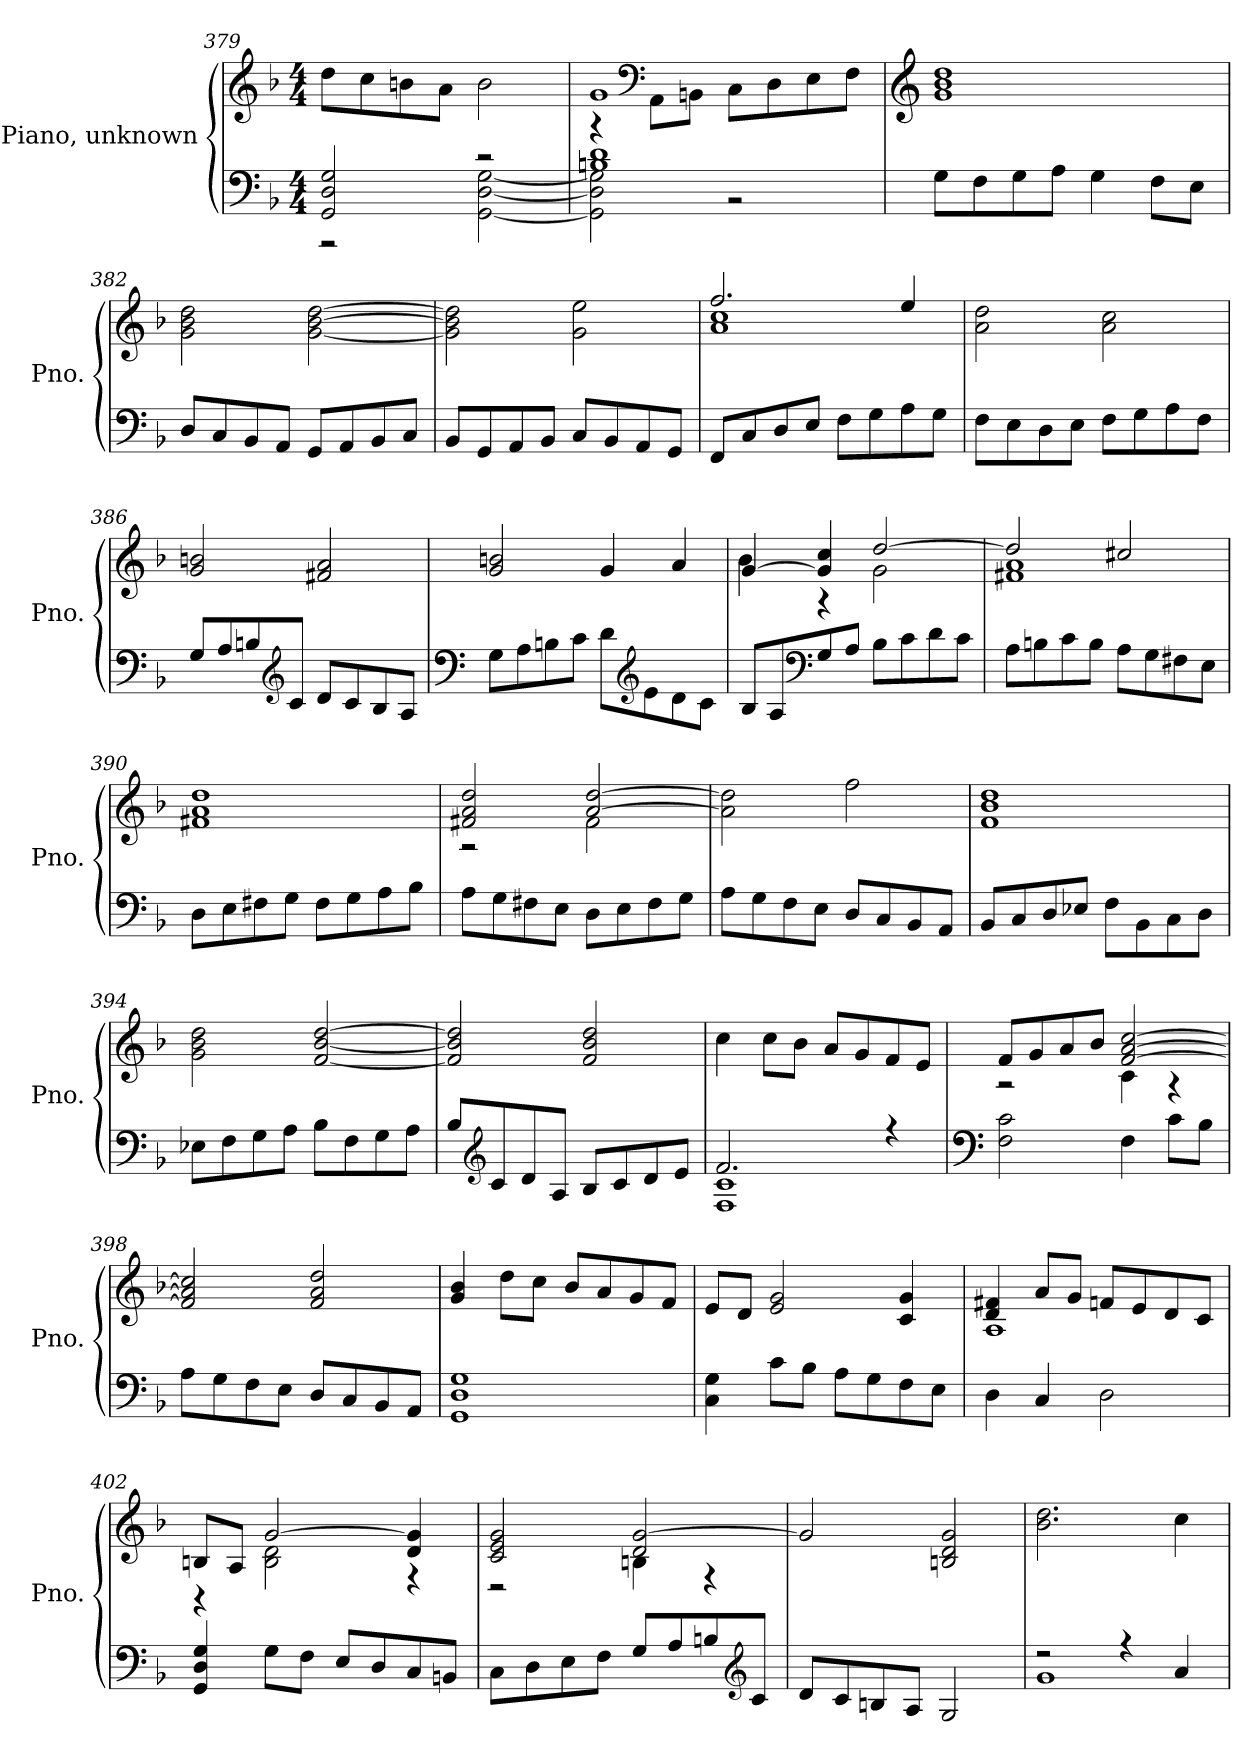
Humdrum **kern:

**kern	**kern
*part1	*part1
*staff2	*staff1
*I"Piano, unknown	*
*I'Pno.	*
*clefF4	*clefG2
*k[b-]	*k[b-]
*M4/4	*M4/4
=379	=379
*^	*
2GG/ 2D/ 2G/	2r	8dd\L
.	.	8cc\
.	.	8bn\
.	.	8a\J
2r	[2GG\ [2D\ [2G\	2b\
!!LO:PB:g=z
=380	=380	=380
*	*	*^
1Bn 1d	2GG\] 2D\] 2G\]	1g	4r
*	*	*clefF4	*
.	.	.	8AA\L
.	.	.	8BBn\J
.	2r	.	8C\L
.	.	.	8D\
.	.	.	8E\
.	.	.	8F\J
*v	*v	*	*
*	*v	*v
=381	=381
*	*clefG2
8G\L	1g 1b- 1dd
8F\	.
8G\	.
8A\J	.
4G\	.
8F\L	.
8E\J	.
=382	=382
8D/L	2g\ 2b-\ 2dd\
8C/	.
8BB-/	.
8AA/J	.
8GG/L	[2g\ [2b-\ [2dd\
8AA/	.
8BB-/	.
8C/J	.
=383	=383
8BB-/L	2g\] 2b-\] 2dd\]
8GG/	.
8AA/	.
8BB-/J	.
8C/L	2g\ 2ee\
8BB-/	.
8AA/	.
8GG/J	.
=384	=384
*	*^
8FF/L	2.ff/	1a 1cc
8C/	.	.
8D/	.	.
8E/J	.	.
8F\L	.	.
8G\	.	.
8A\	4ee/	.
8G\J	.	.
*	*v	*v
!!LO:LB:g=z
=385	=385
8F\L	2a\ 2dd\
8E\	.
8D\	.
8E\J	.
8F\L	2a\ 2cc\
8G\	.
8A\	.
8F\J	.
=386	=386
8G/L	2g/ 2bn/
8A/	.
8Bn/	.
*clefG2	*
8c/J	.
8d/L	2f#X/ 2a/
8c/	.
8B/	.
8A/J	.
=387	=387
*clefF4	*
8G\L	2g/ 2bn/
8A\	.
8Bn\	.
8c\J	.
8d\L	4g/
*clefG2	*
8e\	.
8d\	4a/
8c\J	.
=388	=388
*	*^
8B-/L	[4g/	4b-\
8A/	.	.
*clefF4	*	*
8G/	4g/] 4cc/	4r
8A/J	.	.
8B-\L	[2dd/	2g\
8c\	.	.
8d\	.	.
8c\J	.	.
!!LO:LB:g=z	!!
=389	=389	=389
8A\L	2dd/]	1f#X 1a
8Bn\	.	.
8c\	.	.
8B\J	.	.
8A\L	2cc#X/	.
8G\	.	.
8F#X\	.	.
8E\J	.	.
*	*v	*v
=390	=390
8D\L	1f#X 1a 1dd
8E\	.
8F#X\	.
8G\J	.
8F#\L	.
8G\	.
8A\	.
8B-\J	.
=391	=391
*	*^
8A\L	2f#X/ 2a/ 2dd/	2r
8G\	.	.
8F#X\	.	.
8E\J	.	.
8D\L	[2a/ [2dd/	2f#\
8E\	.	.
8F#\	.	.
8G\J	.	.
*	*v	*v
=392	=392
8A\L	2a\] 2dd\]
8G\	.
8F\	.
8E\J	.
8D/L	2ff\
8C/	.
8BB-/	.
8AA/J	.
!!LO:LB:g=z
=393	=393
8BB-/L	1f 1b- 1dd
8C/	.
8D/	.
8E-X/J	.
8F\L	.
8BB-\	.
8C\	.
8D\J	.
=394	=394
8E-X\L	2g\ 2b-\ 2dd\
8F\	.
8G\	.
8A\J	.
8B-\L	[2f/ [2b-/ [2dd/
8F\	.
8G\	.
8A\J	.
=395	=395
8B-/L	2f/] 2b-/] 2dd/]
*clefG2	*
8c/	.
8d/	.
8A/J	.
8B-/L	2f/ 2b-/ 2dd/
8c/	.
8d/	.
8e/J	.
=396	=396
*^	*
2.f/	1F 1c	4cc\
.	.	8cc\L
.	.	8b-\J
.	.	8a/L
.	.	8g/
4r	.	8f/
.	.	8e/J
*v	*v	*
=397	=397
*clefF4	*
*	*^
2F\ 2c\	8f/L	2r
.	8g/	.
.	8a/	.
.	8b-/J	.
4F\	[2f/ [2a/ [2cc/	4c\
8c\L	.	4r
8B-\J	.	.
*	*v	*v
!!LO:LB:g=z
=398	=398
8A\L	2f/] 2a/] 2cc/]
8G\	.
8F\	.
8E\J	.
8D/L	2f/ 2a/ 2dd/
8C/	.
8BB-/	.
8AA/J	.
=399	=399
1GG 1D 1G	4g/ 4b-/
.	8dd\L
.	8cc\J
.	8b-/L
.	8a/
.	8g/
.	8f/J
=400	=400
4C\ 4G\	8e/L
.	8d/J
8c\L	2e/ 2g/
8B-\J	.
8A\L	.
8G\	.
8F\	4c/ 4g/
8E\J	.
=401	=401
*	*^
4D\	4d/ 4f#X/	1A
4C/	8a/L	.
.	8g/J	.
2D\	8fn/L	.
.	8e/	.
.	8d/	.
.	8c/J	.
=402	=402	=402
4GG/ 4D/ 4G/	8Bn/L	4r
.	8A/J	.
8G\L	[2g/	2B\ 2d\
8F\J	.	.
8E/L	.	.
8D/	.	.
8C/	4d/ 4g/]	4r
8BBn/J	.	.
!!LO:LB:g=z	!!
=403	=403	=403
8C\L	2c/ 2e/ 2g/	2r
8D\	.	.
8E\	.	.
8F\J	.	.
8G/L	2d/ [2g/	4Bn\
8A/	.	.
8Bn/	.	4r
*clefG2	*	*
8c/J	.	.
*	*v	*v
=404	=404
8d/L	2g/]
8c/	.
8Bn/	.
8A/J	.
2G/	2Bn/ 2d/ 2g/
=405	=405
*^	*
2r	1g	2.b-\ 2.dd\
4r	.	.
4a/	.	4cc\
*v	*v	*
=	=
*-	*-
